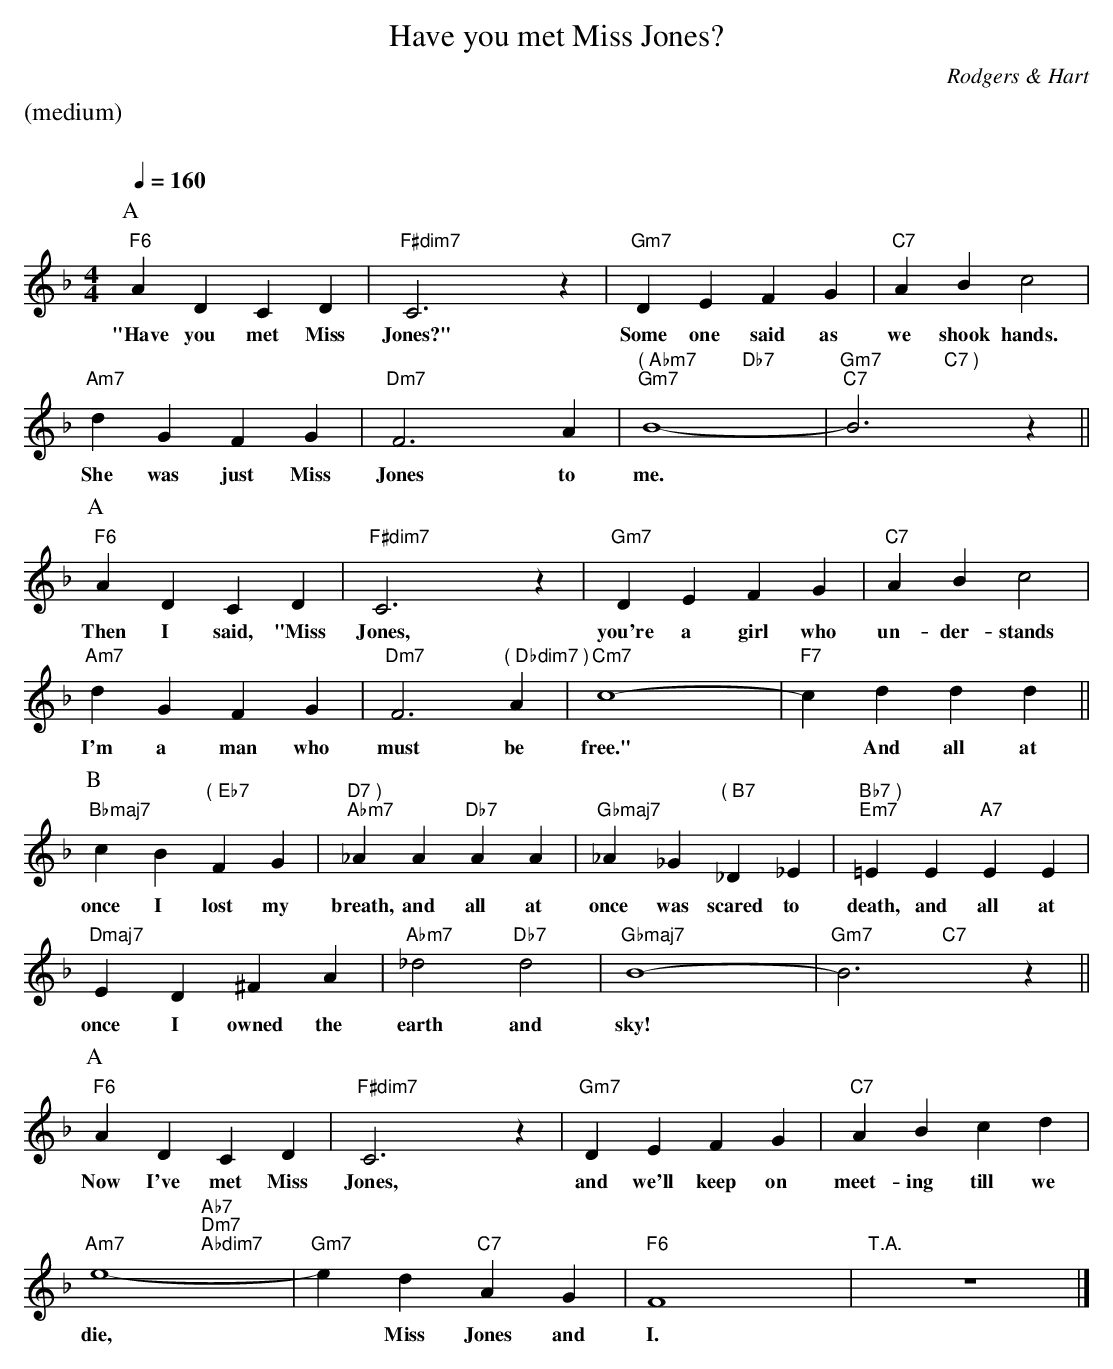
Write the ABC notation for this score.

X:1
T:Have you met Miss Jones?
M:4/4
L:1/4
C:Rodgers & Hart
Q:1/4=160
%%staves (chords melody)
K:F
%%text (medium)
%%vskip 20
P:A
V:chords
"F6"x2 x2 | "F#dim7"x2 x2 | "Gm7"x2 x2 | "C7"x2 x2 |
"Am7"x2 x2 | "Dm7"x2 x2 | "( Abm7""Gm7"x2 "Db7"" "x2 | "Gm7""C7"x2 "C7 )"" "x2 ||
V:melody
AD CD | C3z | DE FG | AB c2 |
w:"Have you met Miss Jones?" Some one said as we shook hands.
dG FG | F3A | B4- | B3z ||
w:She was just Miss Jones to me.*
P:A
V:chords
"F6"x2 x2 | "F#dim7"x2 x2 | "Gm7"x2 x2 | "C7"x2 x2 |
"Am7"x2 x2 | "Dm7"x3 "( Dbdim7 )"x | "Cm7"x2 x2 | "F7"x2 x2 ||
V:melody
AD CD | C3z | DE FG | AB c2 |
w:Then I said, "Miss Jones, you're a girl who un-der-stands
dG FG | F3A | c4- | cd dd ||
w:I'm a man who must be free." * And all at
P:B
V:chords
"Bbmaj7"x2 "( Eb7"" "x2 | "D7 )""Abm7"x2 "Db7"x2 |\
"Gbmaj7"x2 "( B7"" "x2 | "Bb7 )""Em7"x2 "A7"x2 |
"Dmaj7"x2 x2 | "Abm7"x2 "Db7"x2 | "Gbmaj7"x2 x2 | "Gm7"x2 "C7"x2 ||
V:melody
cB FG | _AA AA | _A_G _D_E | =EE EE |
w:once I lost my breath, and all at once was scared to death, and all at
ED ^FA | _d2 d2 | B4- | B3z ||
w:once I owned the earth and sky!*
P:A
V:chords
"F6"x2 x2 | "F#dim7"x2 x2 | "Gm7"x2 x2 | "C7"x2 x2 |
"Am7"x2 "Ab7""Dm7""Abdim7"x2 | "Gm7"x2 "C7"x2 | "F6"x2 x2 | "T.A."x2 x2 |]
V:melody
AD CD | C3z | DE FG | AB cd |
w:Now I've met Miss Jones, and we'll keep on meet-ing till we
e4- | ed AG | F4 | z4 |]
w:die, * Miss Jones and I.
